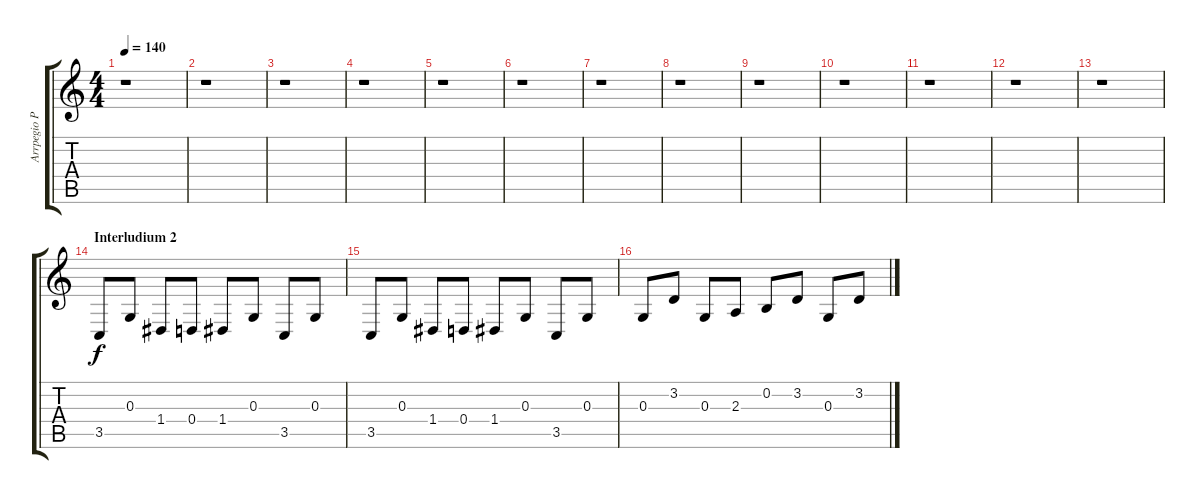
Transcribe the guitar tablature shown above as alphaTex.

\track ("Arrpegio Piano" "Arrpegio P") {instrument brightacousticpiano}
\staff {score tabs}
\tuning (E4 B3 G3 D3 A2 E2) {hide}
\ts (4 4)
\tempo 140
\clef g2
\ks c
r.1{dy f} |
r.1 |
r.1 |
r.1 |
r.1 |
r.1 |
r.1 |
r.1 |
r.1 |
r.1 |
r.1 |
r.1 |
r.1 |
\section ("" "Interludium 2")
3.5.8 0.3.8 1.4.8 0.4.8 1.4.8 0.3.8 3.5.8 0.3.8 |
3.5.8 0.3.8 1.4.8 0.4.8 1.4.8 0.3.8 3.5.8 0.3.8 |
0.3.8 3.2.8 0.3.8 2.3.8 0.2.8 3.2.8 0.3.8 3.2.8
